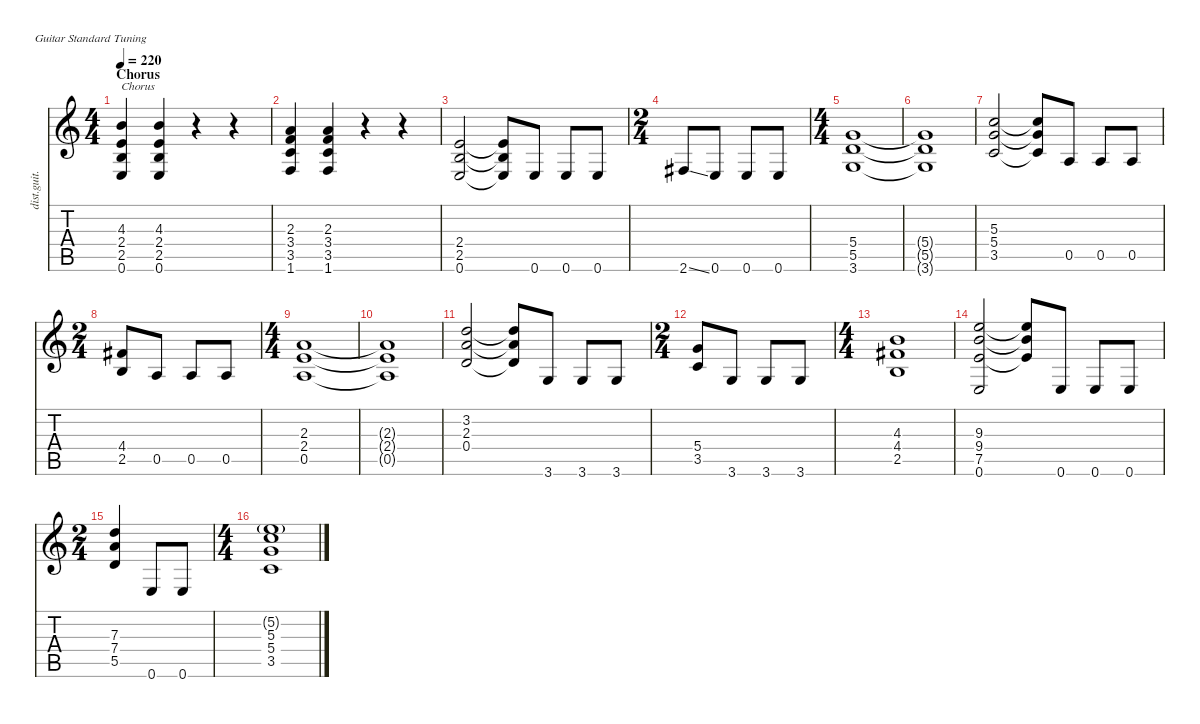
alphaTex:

\defaultSystemsLayout 4
\hideDynamics
\bracketExtendMode nobrackets
\track ("Hetfield" "dist.guit.") {instrument distortionguitar}
\staff {score tabs}
\tuning (E4 B3 G3 D3 A2 E2)
\ts (4 4)
\section ("" "Chorus")
\tempo 220
\clef g2
\ks c
(4.3 2.4 2.5 0.6).4{txt "Chorus" dy f beam Up} (4.3 2.4 2.5 0.6).4{beam Up} r.4{beam Down} r.4{beam Down} |
(2.3 3.4 3.5 1.6).4{beam Up} (2.3 3.4 3.5 1.6).4{beam Up} r.4{beam Down} r.4{beam Down} |
(2.4 2.5 0.6).2{beam Up} (2.4{t} 2.5{t} 0.6{t}).8{beam Up} 0.6.8{beam Up} 0.6.8{beam Up} 0.6.8{beam Up} |
\ts (2 4)
2.6{ss acc #}.8{beam Up} 0.6.8{beam Up} 0.6.8{beam Up} 0.6.8{beam Up} |
\ts (4 4)
(5.4 5.5 3.6).1{beam Up} |
(5.4{t} 5.5{t} 3.6{t}).1{beam Up} |
(5.3 5.4 3.5).2{beam Up} (5.3{t} 5.4{t} 3.5{t}).8{beam Up} 0.5.8{beam Up} 0.5.8{beam Up} 0.5.8{beam Up} |
\ts (2 4)
(4.4{acc #} 2.5).8{beam Up} 0.5.8{beam Up} 0.5.8{beam Up} 0.5.8{beam Up} |
\ts (4 4)
(2.3 2.4 0.5).1{beam Up} |
(2.3{t} 2.4{t} 0.5{t}).1{beam Up} |
(3.2 2.3 0.4).2{beam Up} (3.2{t} 2.3{t} 0.4{t}).8{beam Up} 3.6.8{beam Up} 3.6.8{beam Up} 3.6.8{beam Up} |
\ts (2 4)
(5.4 3.5).8{beam Up} 3.6.8{beam Up} 3.6.8{beam Up} 3.6.8{beam Up} |
\ts (4 4)
(4.3 4.4{acc #} 2.5).1{beam Up} |
(9.3 9.4 7.5 0.6).2{beam Up} (9.3{t} 9.4{t} 7.5{t}).8{beam Up} 0.6.8{beam Up} 0.6.8{beam Up} 0.6.8{beam Up} |
\ts (2 4)
(7.3 7.4 5.5).4{beam Up} 0.6.8{beam Up} 0.6.8{beam Up} |
\ts (4 4)
(5.2{g} 5.3 5.4 3.5).1{beam Up}
